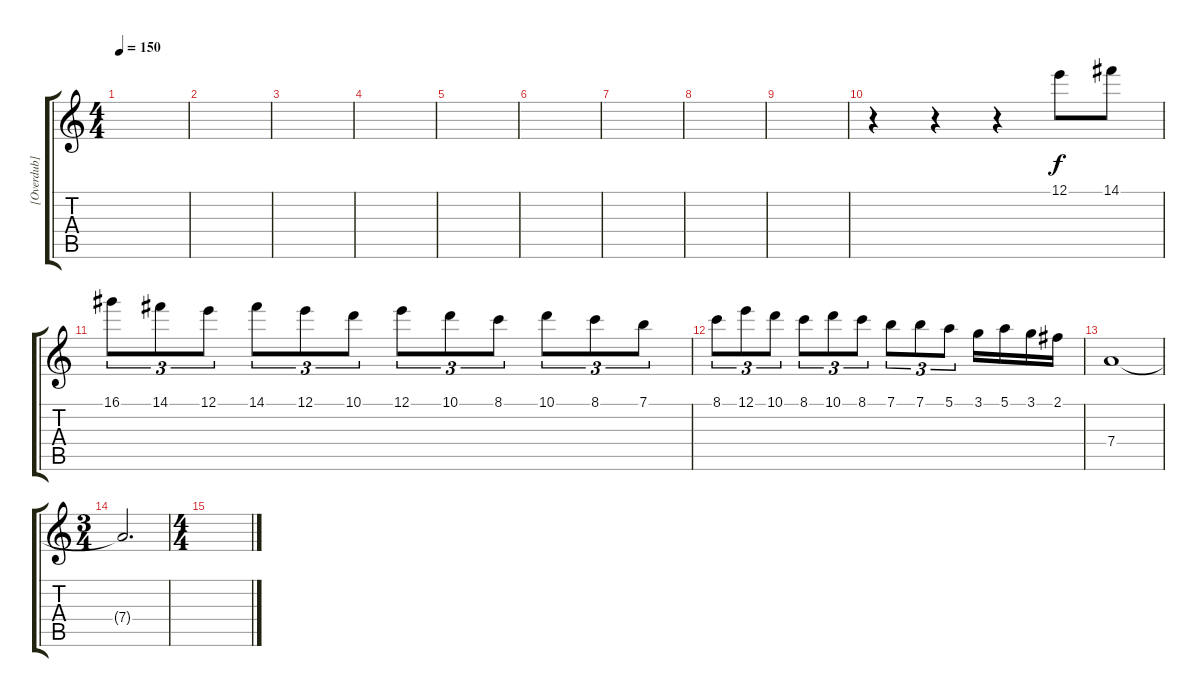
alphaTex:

\track ("[Overdub]" "[Overdub]") {instrument distortionguitar}
\staff {score tabs}
\tuning (E4 B3 G3 D3 A2 E2) {hide}
\ts (4 4)
\tempo 150
\clef g2
\ks c
|
|
|
|
|
|
|
|
|
r.4 r.4 r.4 12.1.8{dy f volume 15 balance 8} 14.1.8 |
16.1.8{tu (3 2)} 14.1.8{tu (3 2)} 12.1.8{tu (3 2)} 14.1.8{tu (3 2)} 12.1.8{tu (3 2)} 10.1.8{tu (3 2)} 12.1.8{tu (3 2)} 10.1.8{tu (3 2)} 8.1.8{tu (3 2)} 10.1.8{tu (3 2)} 8.1.8{tu (3 2)} 7.1.8{tu (3 2)} |
8.1.8{tu (3 2)} 12.1.8{tu (3 2)} 10.1.8{tu (3 2)} 8.1.8{tu (3 2)} 10.1.8{tu (3 2)} 8.1.8{tu (3 2)} 7.1.8{tu (3 2)} 7.1.8{tu (3 2)} 5.1.8{tu (3 2)} 3.1.16 5.1.16 3.1.16 2.1.16 |
7.4.1{volume 14 balance 15} |
\ts (3 4)
7.4{t}.2{d} |
\ts (4 4)
